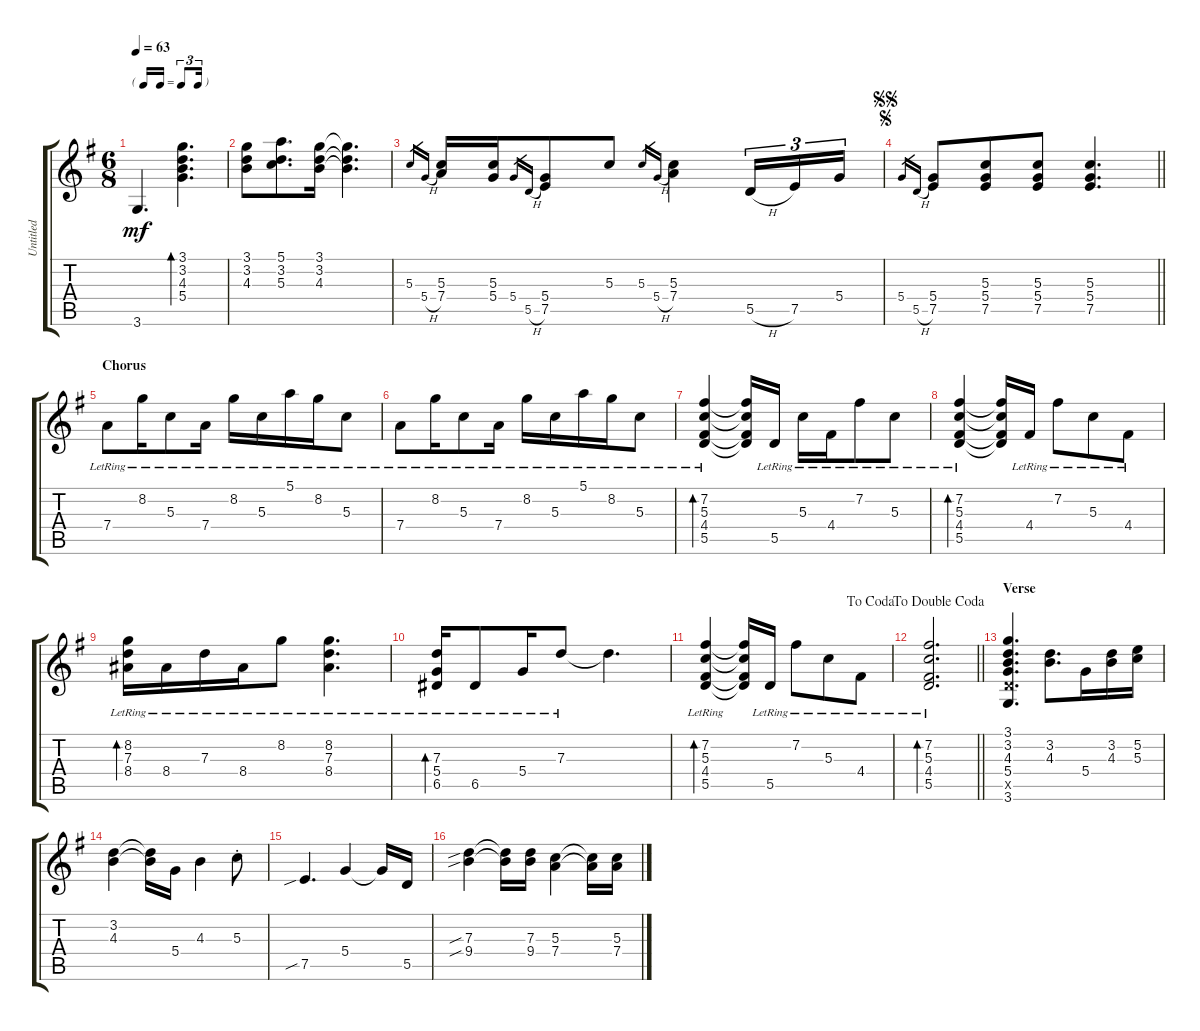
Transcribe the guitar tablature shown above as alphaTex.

\track ("Untitled" "Untitled") {instrument electricguitarjazz}
\staff {score tabs}
\tuning (E4 B3 G3 D3 A2 E2) {hide}
\ts (6 8)
\tf triplet16th
\tempo 63
\clef g2
\ks g
3.6.4{d dy mf} (3.1 3.2 4.3 5.4).4{d bd 30} |
(3.1 3.2 4.3).8 (5.1 3.2 5.3).8{d} (3.1 3.2 4.3).16 (3.1{t} 3.2{t} 4.3{t}).4{d} |
5.3.16{gr} 5.4{h}.16{gr} (5.3 7.4).16 (5.3 5.4).16 5.4.16{gr} 5.5{h}.16{gr} (5.4 7.5).8 5.3.8 5.3.16{gr} 5.4{h}.16{gr} (5.3 7.4).4 5.5{h}.16{tu (3 2)} 7.5.16{tu (3 2)} 5.4.16{tu (3 2)} |
\jump segno
\jump segnosegno
\barLineRight lightlight
5.4.16{gr} 5.5{h}.16{gr} (5.4 7.5).8 (5.3 5.4 7.5).8 (5.3 5.4 7.5).8 (5.3 5.4 7.5).4{d} |
\section ("" "Chorus")
7.4{lr}.8 8.2{lr}.16 5.3{lr}.8 7.4{lr}.16 8.2{lr}.16 5.3{lr}.16 5.1{lr}.16 8.2{lr}.16 5.3{lr}.8 |
7.4{lr}.8 8.2{lr}.16 5.3{lr}.8 7.4{lr}.16 8.2{lr}.16 5.3{lr}.16 5.1{lr}.16 8.2{lr}.16 5.3{lr}.8 |
(7.2{lr} 5.3{lr} 4.4{lr} 5.5{lr}).4{bd 30} (7.2{t} 5.3{t} 4.4{t} 5.5{t}).16 5.5{lr}.16 5.3{lr}.16 4.4{lr}.16 7.2{lr}.8 5.3{lr}.8 |
(7.2{lr} 5.3{lr} 4.4{lr} 5.5{lr}).4{bd 30} (7.2{t} 5.3{t} 4.4{t} 5.5{t}).16 4.4{lr}.16 7.2{lr}.8 5.3{lr}.8 4.4{lr}.8 |
(8.2{lr} 7.3{lr} 8.4{lr}).16{bd 30} 8.4{lr}.16 7.3{lr}.16 8.4{lr}.16 8.2{lr}.8 (8.2{lr} 7.3{lr} 8.4{lr}).4{d} |
(7.3{lr} 5.4{lr} 6.5{lr}).16{bd 30} 6.5{lr}.8 5.4{lr}.16 7.3{lr}.8 7.3{t}.4{d} |
\jump dacoda
(7.2{lr} 5.3{lr} 4.4{lr} 5.5{lr}).4{bd 30} (7.2{t} 5.3{t} 4.4{t} 5.5{t}).16 5.5{lr}.16 7.2{lr}.8 5.3{lr}.8 4.4{lr}.8 |
\jump dadoublecoda
\barLineRight lightlight
(7.2{lr} 5.3{lr} 4.4{lr} 5.5{lr}).2{d bd 30} |
\section ("" "Verse")
(3.1 3.2 4.3 5.4 5.5{x} 3.6).4{d} (3.2 4.3).8{d} 5.4.16 (3.2 4.3).16 (5.2 5.3).16 |
(3.2 4.3).4 (3.2{t} 4.3{t}).16 5.4.16 4.3.4 5.3{st}.8 |
7.5{sib}.4{d} 5.4.4 5.4{t}.16 5.5.16 |
(7.3{sib} 9.4{sib}).4 (7.3{t} 9.4{t}).16 (7.3 9.4).16 (5.3 7.4).4 (5.3{t} 7.4{t}).16 (5.3 7.4).16
